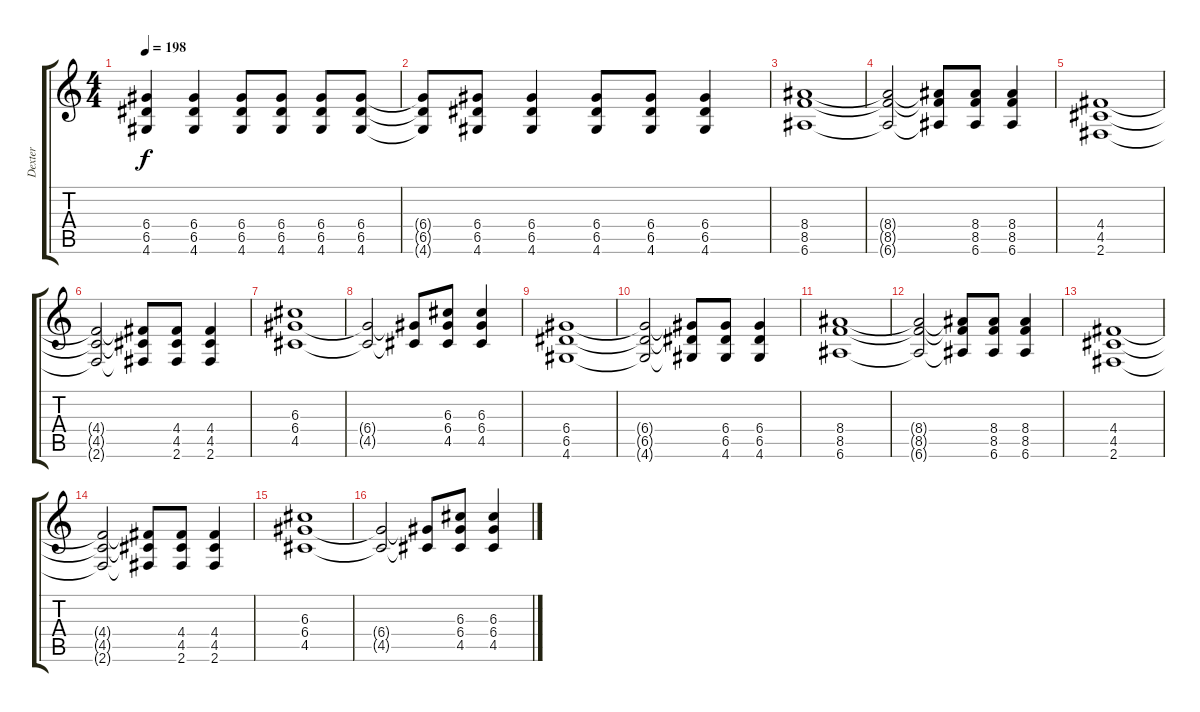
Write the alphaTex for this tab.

\track ("Dexter" "Dexter") {instrument overdrivenguitar}
\staff {score tabs}
\tuning (E4 B3 G3 D3 A2 E2) {hide}
\ts (4 4)
\tempo 198
\clef g2
\ks c
(6.4 6.5 4.6).4{dy f} (6.4 6.5 4.6).4 (6.4 6.5 4.6).8 (6.4 6.5 4.6).8 (6.4 6.5 4.6).8 (6.4 6.5 4.6).8 |
(6.4{t} 6.5{t} 4.6{t}).8 (6.4 6.5 4.6).8 (6.4 6.5 4.6).4 (6.4 6.5 4.6).8 (6.4 6.5 4.6).8 (6.4 6.5 4.6).4 |
(8.4 8.5 6.6).1 |
(8.4{t} 8.5{t} 6.6{t}).2 (8.4{t} 8.5{t} 6.6{t}).8 (8.4 8.5 6.6).8 (8.4 8.5 6.6).4 |
(4.4 4.5 2.6).1 |
(4.4{t} 4.5{t} 2.6{t}).2 (4.4{t} 4.5{t} 2.6{t}).8 (4.4 4.5 2.6).8 (4.4 4.5 2.6).4 |
(6.3 6.4 4.5).1 |
(6.4{t} 4.5{t}).2 (6.4{t} 4.5{t}).8 (6.3 6.4 4.5).8 (6.3 6.4 4.5).4 |
(6.4 6.5 4.6).1 |
(6.4{t} 6.5{t} 4.6{t}).2 (6.4{t} 6.5{t} 4.6{t}).8 (6.4 6.5 4.6).8 (6.4 6.5 4.6).4 |
(8.4 8.5 6.6).1 |
(8.4{t} 8.5{t} 6.6{t}).2 (8.4{t} 8.5{t} 6.6{t}).8 (8.4 8.5 6.6).8 (8.4 8.5 6.6).4 |
(4.4 4.5 2.6).1 |
(4.4{t} 4.5{t} 2.6{t}).2 (4.4{t} 4.5{t} 2.6{t}).8 (4.4 4.5 2.6).8 (4.4 4.5 2.6).4 |
(6.3 6.4 4.5).1 |
(6.4{t} 4.5{t}).2 (6.4{t} 4.5{t}).8 (6.3 6.4 4.5).8 (6.3 6.4 4.5).4
